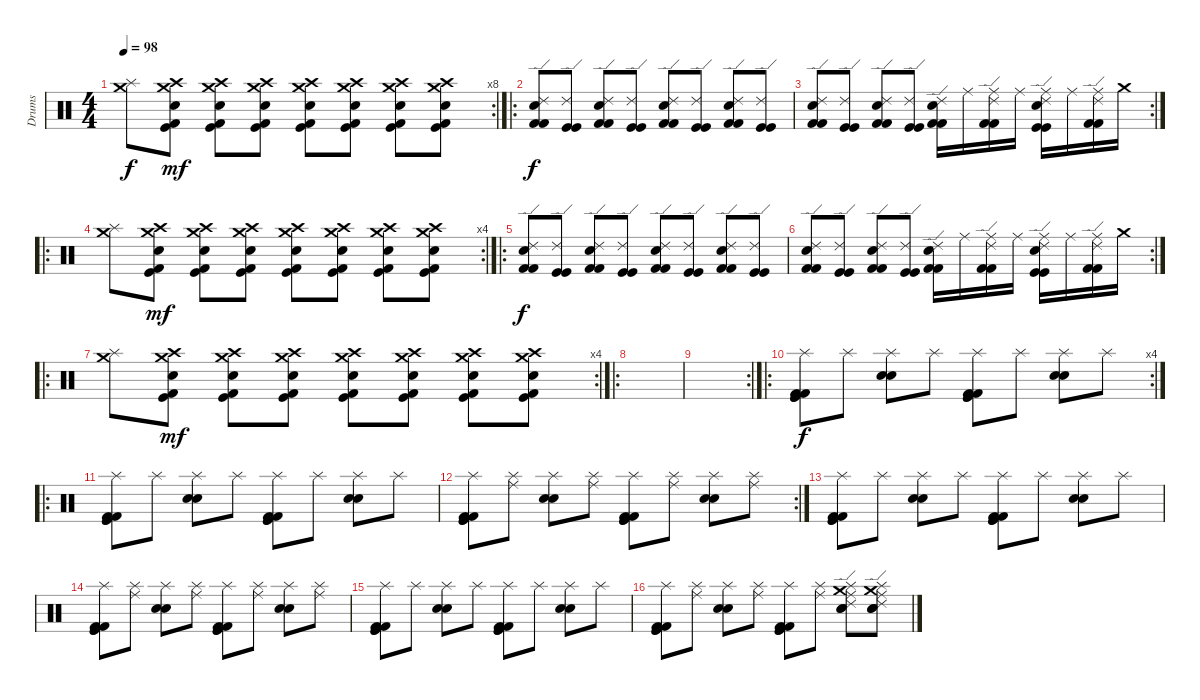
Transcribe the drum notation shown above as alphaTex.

\track ("Drums" "Drums") {instrument percussion}
\staff {score}
\articulation defaults
\rc 8
\ts (4 4)
\tempo 98
\clef neutral
\ks c
("Splash (hit)" "Crash medium (hit)").8{dy f} ("Crash high (hit)" "Crash medium (hit)" "Electric Snare (hit)" "Kick (hit)" "Kick (hit) 2").8{dy mf} ("Crash high (hit)" "Crash medium (hit)" "Electric Snare (hit)" "Kick (hit)" "Kick (hit) 2").8 ("Crash high (hit)" "Crash medium (hit)" "Electric Snare (hit)" "Kick (hit)" "Kick (hit) 2").8 ("Crash high (hit)" "Crash medium (hit)" "Electric Snare (hit)" "Kick (hit)" "Kick (hit) 2").8 ("Crash high (hit)" "Crash medium (hit)" "Electric Snare (hit)" "Kick (hit)" "Kick (hit) 2").8 ("Crash high (hit)" "Crash medium (hit)" "Electric Snare (hit)" "Kick (hit)" "Kick (hit) 2").8 ("Crash high (hit)" "Crash medium (hit)" "Electric Snare (hit)" "Kick (hit)" "Kick (hit) 2").8 |
\ro
("Ride (edge) 2" "Kick (hit) 2" "Kick (hit) 2" "Electric Snare (hit)").8{dy f} ("Ride (edge) 2" "Kick (hit)" "Kick (hit)").8 ("Ride (edge) 2" "Kick (hit) 2" "Kick (hit) 2" "Electric Snare (hit)").8 ("Ride (edge) 2" "Kick (hit)" "Kick (hit)").8 ("Ride (edge) 2" "Kick (hit) 2" "Kick (hit) 2" "Electric Snare (hit)").8 ("Ride (edge) 2" "Kick (hit)" "Kick (hit)").8 ("Ride (edge) 2" "Kick (hit) 2" "Kick (hit) 2" "Electric Snare (hit)").8 ("Ride (edge) 2" "Kick (hit)" "Kick (hit)").8 |
\rc 2
("Ride (edge) 2" "Kick (hit) 2" "Kick (hit) 2" "Electric Snare (hit)").8 ("Ride (edge) 2" "Kick (hit)" "Kick (hit)").8 ("Ride (edge) 2" "Kick (hit) 2" "Kick (hit) 2" "Electric Snare (hit)").8 ("Ride (edge) 2" "Kick (hit)" "Kick (hit)").8 ("Ride (edge) 2" "Kick (hit) 2" "Kick (hit) 2" "Electric Snare (hit)").16 "Ride (middle)".16 ("Ride (middle)" "Ride (edge) 2" "Kick (hit) 2" "Kick (hit) 2").16 "Ride (middle)".16 ("Ride (middle)" "Ride (edge) 2" "Kick (hit)" "Kick (hit)" "Electric Snare (hit)").16 "Ride (middle)".16 ("Ride (middle)" "Ride (edge) 2" "Kick (hit) 2" "Kick (hit) 2").16 "Crash medium (hit)".16 |
\ro
\rc 4
("Splash (hit)" "Crash medium (hit)").8 ("Crash high (hit)" "Crash medium (hit)" "Electric Snare (hit)" "Kick (hit)" "Kick (hit) 2").8{dy mf} ("Crash high (hit)" "Crash medium (hit)" "Electric Snare (hit)" "Kick (hit)" "Kick (hit) 2").8 ("Crash high (hit)" "Crash medium (hit)" "Electric Snare (hit)" "Kick (hit)" "Kick (hit) 2").8 ("Crash high (hit)" "Crash medium (hit)" "Electric Snare (hit)" "Kick (hit)" "Kick (hit) 2").8 ("Crash high (hit)" "Crash medium (hit)" "Electric Snare (hit)" "Kick (hit)" "Kick (hit) 2").8 ("Crash high (hit)" "Crash medium (hit)" "Electric Snare (hit)" "Kick (hit)" "Kick (hit) 2").8 ("Crash high (hit)" "Crash medium (hit)" "Electric Snare (hit)" "Kick (hit)" "Kick (hit) 2").8 |
\ro
("Ride (edge) 2" "Kick (hit) 2" "Kick (hit) 2" "Electric Snare (hit)").8{dy f} ("Ride (edge) 2" "Kick (hit)" "Kick (hit)").8 ("Ride (edge) 2" "Kick (hit) 2" "Kick (hit) 2" "Electric Snare (hit)").8 ("Ride (edge) 2" "Kick (hit)" "Kick (hit)").8 ("Ride (edge) 2" "Kick (hit) 2" "Kick (hit) 2" "Electric Snare (hit)").8 ("Ride (edge) 2" "Kick (hit)" "Kick (hit)").8 ("Ride (edge) 2" "Kick (hit) 2" "Kick (hit) 2" "Electric Snare (hit)").8 ("Ride (edge) 2" "Kick (hit)" "Kick (hit)").8 |
\rc 2
("Ride (edge) 2" "Kick (hit) 2" "Kick (hit) 2" "Electric Snare (hit)").8 ("Ride (edge) 2" "Kick (hit)" "Kick (hit)").8 ("Ride (edge) 2" "Kick (hit) 2" "Kick (hit) 2" "Electric Snare (hit)").8 ("Ride (edge) 2" "Kick (hit)" "Kick (hit)").8 ("Ride (edge) 2" "Kick (hit) 2" "Kick (hit) 2" "Electric Snare (hit)").16 "Ride (middle)".16 ("Ride (middle)" "Ride (edge) 2" "Kick (hit) 2" "Kick (hit) 2").16 "Ride (middle)".16 ("Ride (middle)" "Ride (edge) 2" "Kick (hit)" "Kick (hit)" "Electric Snare (hit)").16 "Ride (middle)".16 ("Ride (middle)" "Ride (edge) 2" "Kick (hit) 2" "Kick (hit) 2").16 "Crash medium (hit)".16 |
\ro
\rc 4
("Splash (hit)" "Crash medium (hit)").8 ("Crash high (hit)" "Crash medium (hit)" "Electric Snare (hit)" "Kick (hit)" "Kick (hit) 2").8{dy mf} ("Crash high (hit)" "Crash medium (hit)" "Electric Snare (hit)" "Kick (hit)" "Kick (hit) 2").8 ("Crash high (hit)" "Crash medium (hit)" "Electric Snare (hit)" "Kick (hit)" "Kick (hit) 2").8 ("Crash high (hit)" "Crash medium (hit)" "Electric Snare (hit)" "Kick (hit)" "Kick (hit) 2").8 ("Crash high (hit)" "Crash medium (hit)" "Electric Snare (hit)" "Kick (hit)" "Kick (hit) 2").8 ("Crash high (hit)" "Crash medium (hit)" "Electric Snare (hit)" "Kick (hit)" "Kick (hit) 2").8 ("Crash high (hit)" "Crash medium (hit)" "Electric Snare (hit)" "Kick (hit)" "Kick (hit) 2").8 |
\ro
|
\rc 2
|
\ro
\rc 4
("Splash (hit)" "Kick (hit)" "Kick (hit)" "Kick (hit) 2" "Kick (hit) 2").8{dy f} "Splash (hit)".8 ("Splash (hit)" "Electric Snare (hit)" "Electric Snare (hit)").8 "Splash (hit)".8 ("Splash (hit)" "Kick (hit)" "Kick (hit)" "Kick (hit) 2" "Kick (hit) 2").8 "Splash (hit)".8 ("Splash (hit)" "Electric Snare (hit)" "Electric Snare (hit)").8 "Splash (hit)".8 |
\ro
("Splash (hit)" "Kick (hit)" "Kick (hit)" "Kick (hit) 2" "Kick (hit) 2").8 "Splash (hit)".8 ("Splash (hit)" "Electric Snare (hit)" "Electric Snare (hit)").8 "Splash (hit)".8 ("Splash (hit)" "Kick (hit)" "Kick (hit)" "Kick (hit) 2" "Kick (hit) 2").8 "Splash (hit)".8 ("Splash (hit)" "Electric Snare (hit)" "Electric Snare (hit)").8 "Splash (hit)".8 |
\rc 2
("Splash (hit)" "Kick (hit)" "Kick (hit)" "Kick (hit) 2" "Kick (hit) 2").8 ("Ride (middle)" "Splash (hit)").8 ("Splash (hit)" "Electric Snare (hit)" "Electric Snare (hit)").8 ("Splash (hit)" "Ride (middle)").8 ("Splash (hit)" "Kick (hit)" "Kick (hit)" "Kick (hit) 2" "Kick (hit) 2").8 ("Splash (hit)" "Ride (middle)").8 ("Splash (hit)" "Electric Snare (hit)" "Electric Snare (hit)").8 ("Splash (hit)" "Ride (middle)").8 |
("Splash (hit)" "Kick (hit)" "Kick (hit)" "Kick (hit) 2" "Kick (hit) 2").8 "Splash (hit)".8 ("Splash (hit)" "Electric Snare (hit)" "Electric Snare (hit)").8 "Splash (hit)".8 ("Splash (hit)" "Kick (hit)" "Kick (hit)" "Kick (hit) 2" "Kick (hit) 2").8 "Splash (hit)".8 ("Splash (hit)" "Electric Snare (hit)" "Electric Snare (hit)").8 "Splash (hit)".8 |
("Splash (hit)" "Kick (hit)" "Kick (hit)" "Kick (hit) 2" "Kick (hit) 2").8 ("Ride (middle)" "Splash (hit)").8 ("Splash (hit)" "Electric Snare (hit)" "Electric Snare (hit)").8 ("Splash (hit)" "Ride (middle)").8 ("Splash (hit)" "Kick (hit)" "Kick (hit)" "Kick (hit) 2" "Kick (hit) 2").8 ("Splash (hit)" "Ride (middle)").8 ("Splash (hit)" "Electric Snare (hit)" "Electric Snare (hit)").8 ("Splash (hit)" "Ride (middle)").8 |
("Splash (hit)" "Kick (hit)" "Kick (hit)" "Kick (hit) 2" "Kick (hit) 2").8 "Splash (hit)".8 ("Splash (hit)" "Electric Snare (hit)" "Electric Snare (hit)").8 "Splash (hit)".8 ("Splash (hit)" "Kick (hit)" "Kick (hit)" "Kick (hit) 2" "Kick (hit) 2").8 "Splash (hit)".8 ("Splash (hit)" "Electric Snare (hit)" "Electric Snare (hit)").8 "Splash (hit)".8 |
("Splash (hit)" "Kick (hit)" "Kick (hit)" "Kick (hit) 2" "Kick (hit) 2").8 ("Ride (middle)" "Splash (hit)").8 ("Splash (hit)" "Electric Snare (hit)" "Electric Snare (hit)").8 ("Splash (hit)" "Ride (middle)").8 ("Splash (hit)" "Kick (hit)" "Kick (hit)" "Kick (hit) 2" "Kick (hit) 2").8 ("Splash (hit)" "Ride (middle)").8 ("Splash (hit)" "Electric Snare (hit)" "Electric Snare (hit)" "Ride (edge) 2" "Crash medium (hit)" "Ride (middle)").8 ("Splash (hit)" "Electric Snare (hit)" "Electric Snare (hit)" "Ride (edge) 2" "Crash medium (hit)" "Ride (middle)").8
